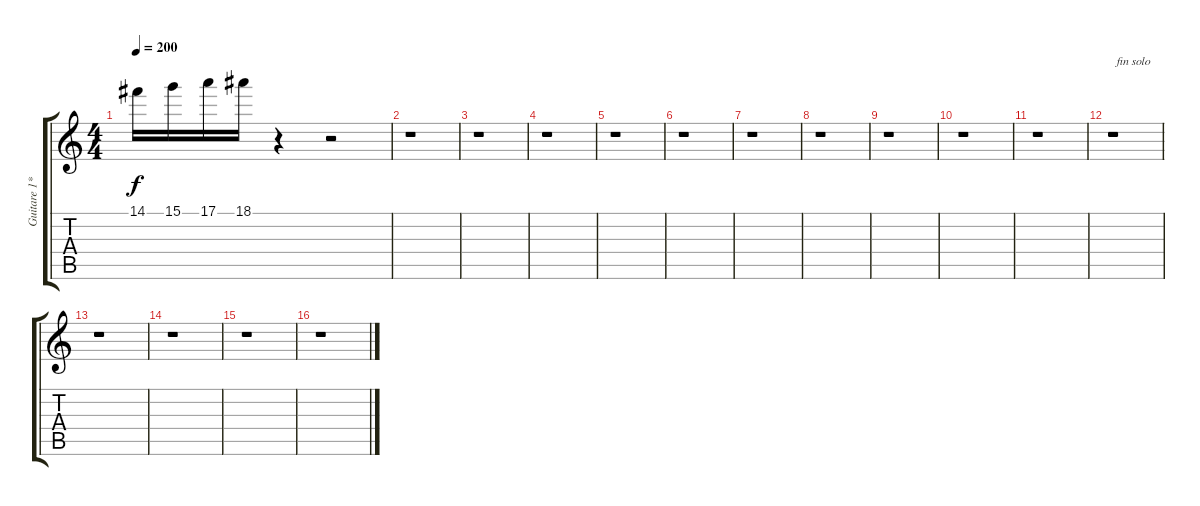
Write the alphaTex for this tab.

\track ("Guitare 1* dropped D" "Guitare 1*") {instrument distortionguitar}
\staff {score tabs}
\tuning (E4 B3 G3 D3 A2 D2) {hide}
\ts (4 4)
\tempo 200
\clef g2
\ks c
14.1.16{dy f} 15.1.16 17.1.16 18.1.16 r.4 r.2 |
r.1 |
r.1 |
r.1 |
r.1 |
r.1 |
r.1 |
r.1 |
r.1 |
r.1 |
r.1 |
r.1{txt " fin solo"} |
r.1 |
r.1 |
r.1 |
r.1
